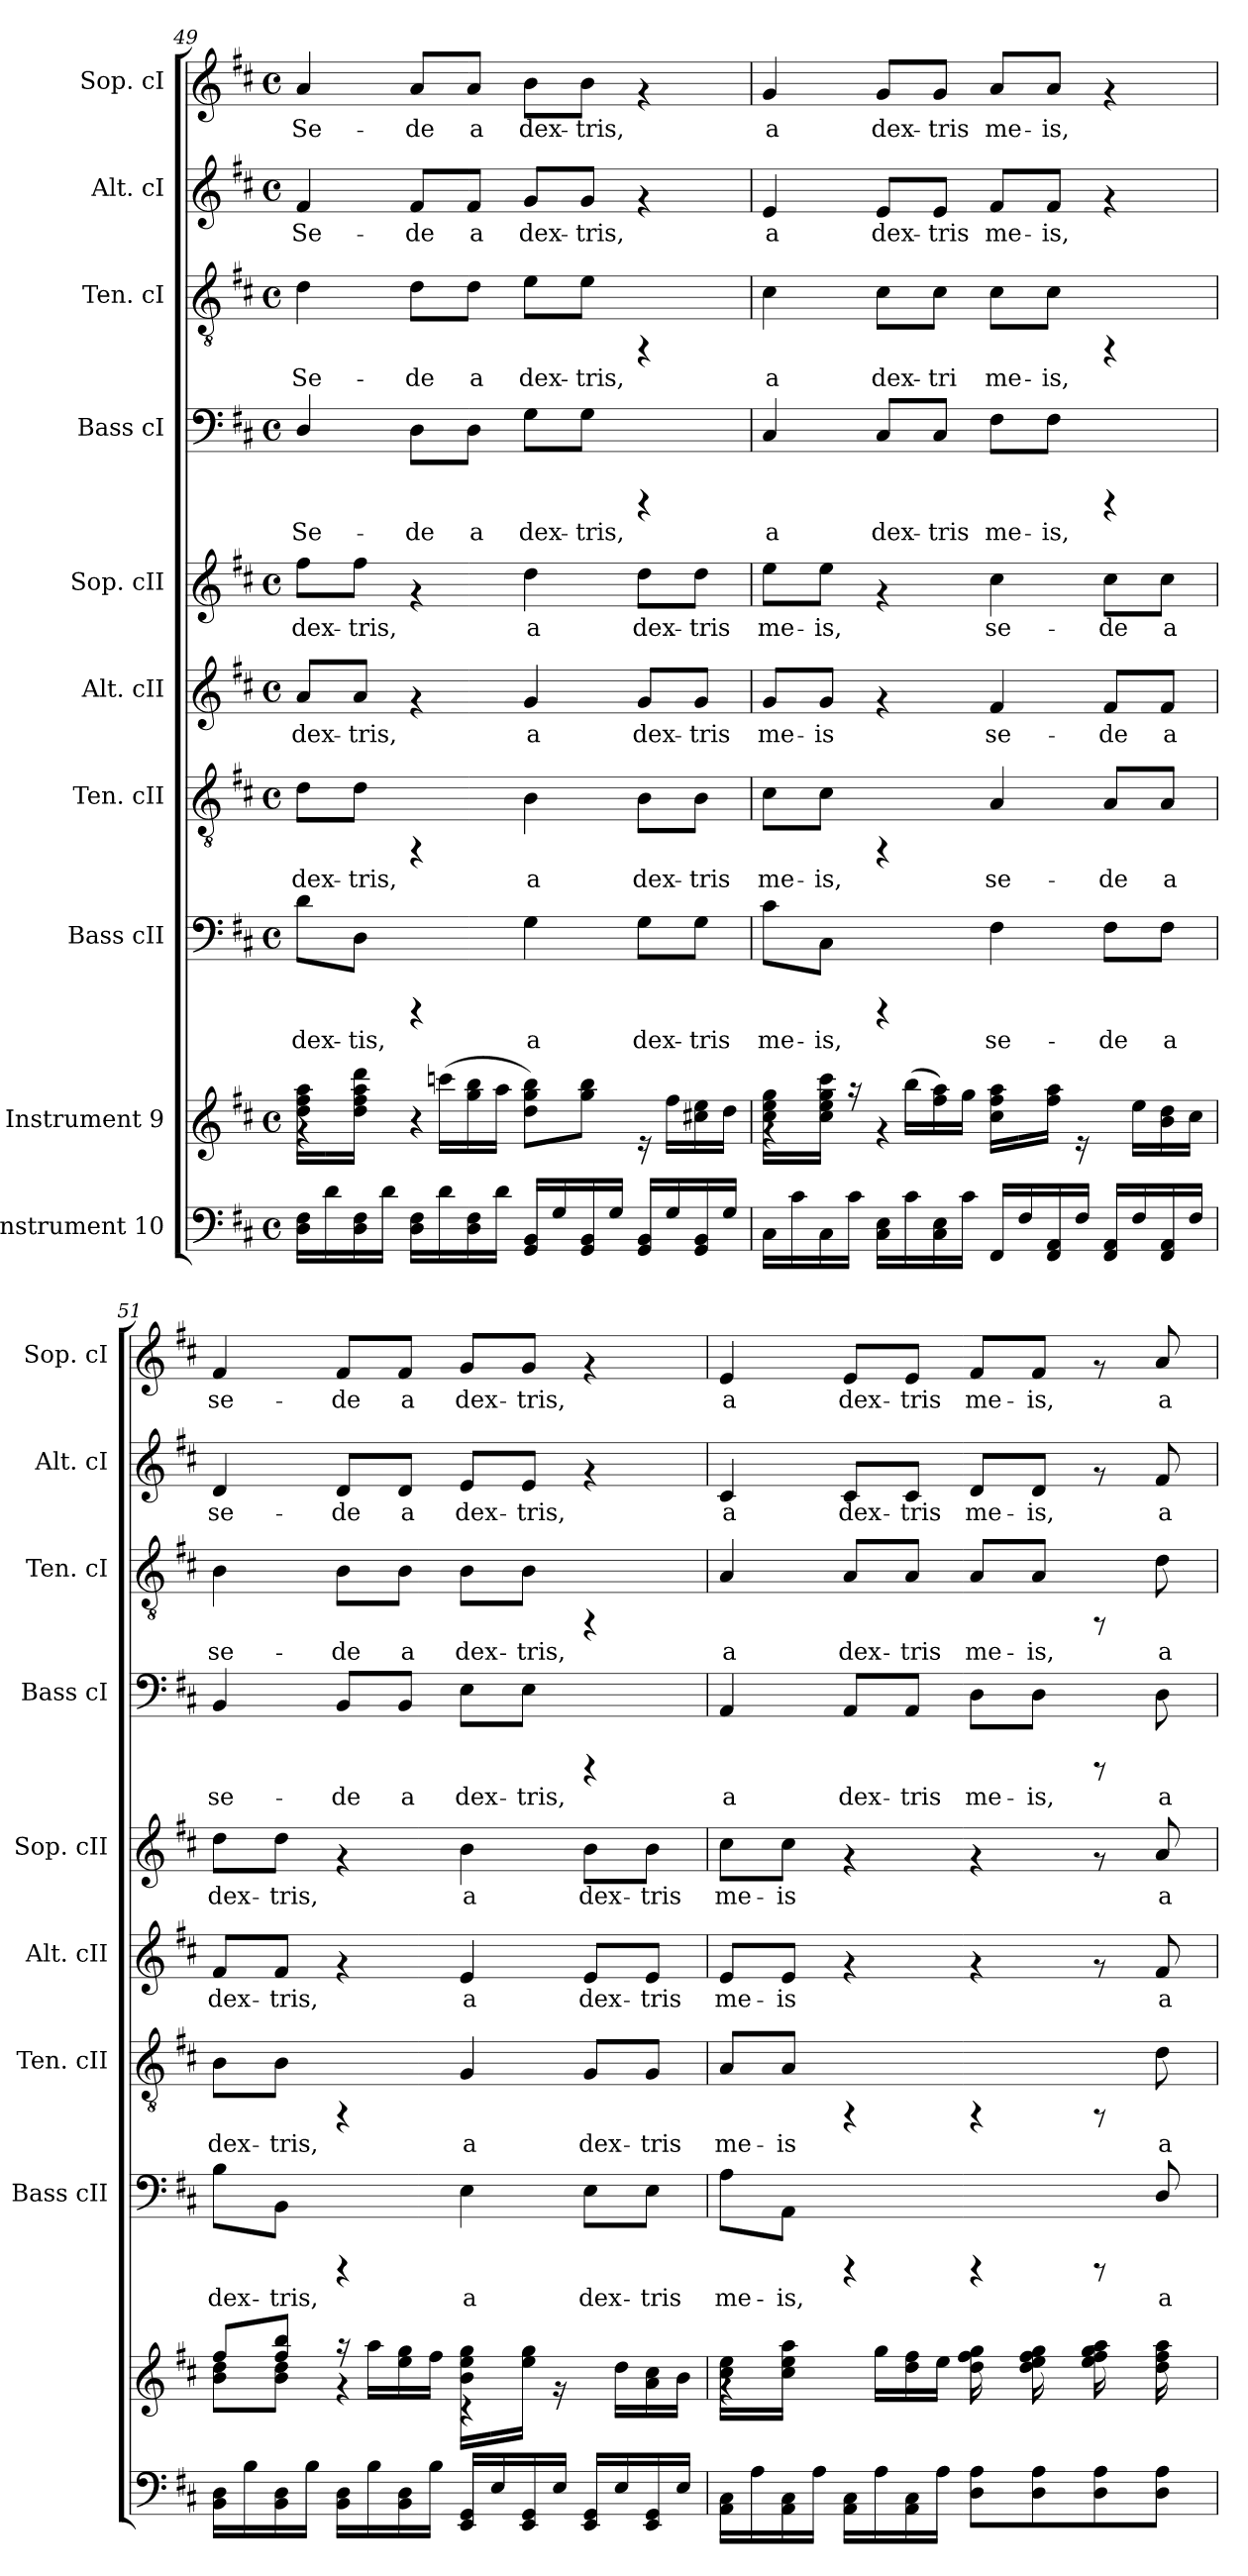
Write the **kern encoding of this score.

**kern	**kern	**kern	**text	**kern	**text	**kern	**text	**kern	**text	**kern	**text	**kern	**text	**kern	**text	**kern	**text
*part10	*part9	*part8	*part8	*part7	*part7	*part6	*part6	*part5	*part5	*part4	*part4	*part3	*part3	*part2	*part2	*part1	*part1
*staff10	*staff9	*staff8	*staff8	*staff7	*staff7	*staff6	*staff6	*staff5	*staff5	*staff4	*staff4	*staff3	*staff3	*staff2	*staff2	*staff1	*staff1
*I"Instrument 10	*I"Instrument 9	*I"Bass cII	*	*I"Ten. cII	*	*I"Alt. cII	*	*I"Sop. cII	*	*I"Bass cI	*	*I"Ten. cI	*	*I"Alt. cI	*	*I"Sop. cI	*
*	*	*I'Bass cII	*	*I'Ten. cII	*	*I'Alt. cII	*	*I'Sop. cII	*	*I'Bass cI	*	*I'Ten. cI	*	*I'Alt. cI	*	*I'Sop. cI	*
*clefF4	*clefG2	*clefF4	*	*clefGv2	*	*clefG2	*	*clefG2	*	*clefF4	*	*clefGv2	*	*clefG2	*	*clefG2	*
*k[f#c#]	*k[f#c#]	*k[f#c#]	*	*k[f#c#]	*	*k[f#c#]	*	*k[f#c#]	*	*k[f#c#]	*	*k[f#c#]	*	*k[f#c#]	*	*k[f#c#]	*
*D:	*D:	*D:	*	*D:	*	*D:	*	*D:	*	*D:	*	*D:	*	*D:	*	*D:	*
*M4/4	*M4/4	*M4/4	*	*M4/4	*	*M4/4	*	*M4/4	*	*M4/4	*	*M4/4	*	*M4/4	*	*M4/4	*
*met(c)	*met(c)	*met(c)	*	*met(c)	*	*met(c)	*	*met(c)	*	*met(c)	*	*met(c)	*	*met(c)	*	*met(c)	*
=49	=49	=49	=49	=49	=49	=49	=49	=49	=49	=49	=49	=49	=49	=49	=49	=49	=49
*	*^	*	*	*	*	*	*	*	*	*	*	*	*	*	*	*	*
!	!	!	!	!LO:LY:b:cj	!	!LO:LY:b:cj	!	!LO:LY:b:cj	!	!LO:LY:b:cj	!	!LO:LY:b:cj	!	!LO:LY:b:cj	!	!LO:LY:b:cj	!	!LO:LY:b:cj
16F#\ 16D\L	16aa\ 16ff#\ 16dd\L	4rf	8d\L	dex-	8d\L	dex-	8a/L	dex-	8ff#\L	dex-	4D/	Se-	4d\	Se-	4f#/	Se-	4a/	Se-
16d\	16ryy	.	.	.	.	.	.	.	.	.	.	.	.	.	.	.	.	.
!	!	!	!	!LO:LY:b:cj	!	!LO:LY:b:cj	!	!LO:LY:b:cj	!	!LO:LY:b:cj	!	!	!	!	!	!	!	!
16F#\ 16D\	16ddd\ 16aa\ 16ff#\ 16dd\J	.	8D\J	-tis,	8d\J	-tris,	8a/J	-tris,	8ff#\J	-tris,	.	.	.	.	.	.	.	.
16d\J	8ryy	.	.	.	.	.	.	.	.	.	.	.	.	.	.	.	.	.
!	!	!	!	!	!	!	!	!	!	!	!	!LO:LY:b:cj	!	!LO:LY:b:cj	!	!LO:LY:b:cj	!	!LO:LY:b:cj
16F#\ 16D\L	.	4ra	4rCCC	.	4rFF	.	4rf	.	4rf	.	8D\L	-de	8d\L	-de	8f#/L	-de	8a/L	-de
16d\	(<16cccn\L	.	.	.	.	.	.	.	.	.	.	.	.	.	.	.	.	.
!	!	!	!	!	!	!	!	!	!	!	!	!LO:LY:b:cj	!	!LO:LY:b:cj	!	!LO:LY:b:cj	!	!LO:LY:b:cj
16F#\ 16D\	16bb\ 16gg\	.	.	.	.	.	.	.	.	.	8D\J	a	8d\J	a	8f#/J	a	8a/J	a
16d\J	16aa\J	.	.	.	.	.	.	.	.	.	.	.	.	.	.	.	.	.
!	!	!	!	!LO:LY:b:cj	!	!LO:LY:b:cj	!	!LO:LY:b:cj	!	!LO:LY:b:cj	!	!LO:LY:b:cj	!	!LO:LY:b:cj	!	!LO:LY:b:cj	!	!LO:LY:b:cj
16BB/ 16GG/L	8bb\ 8gg\ 8dd\L)	2ryy	4G\	a	4B\	a	4g/	a	4dd\	a	8G\L	dex-	8e\L	dex-	8g/L	dex-	8b\L	dex-
16G/	.	.	.	.	.	.	.	.	.	.	.	.	.	.	.	.	.	.
!	!	!	!	!	!	!	!	!	!	!	!	!LO:LY:b:cj	!	!LO:LY:b:cj	!	!LO:LY:b:cj	!	!LO:LY:b:cj
16BB/ 16GG/	8bb\ 8gg\J	.	.	.	.	.	.	.	.	.	8G\J	-tris,	8e\J	-tris,	8g/J	-tris,	8b\J	-tris,
16G/J	.	.	.	.	.	.	.	.	.	.	.	.	.	.	.	.	.	.
!	!	!	!	!LO:LY:b:cj	!	!LO:LY:b:cj	!	!LO:LY:b:cj	!	!LO:LY:b:cj	!	!	!	!	!	!	!	!
16BB/ 16GG/L	16re	.	8G\L	dex-	8B\L	dex-	8g/L	dex-	8dd\L	dex-	4rCCC	.	4rFF	.	4rf	.	4rf	.
16G/	16ff#\L	.	.	.	.	.	.	.	.	.	.	.	.	.	.	.	.	.
!	!	!	!	!LO:LY:b:cj	!	!LO:LY:b:cj	!	!LO:LY:b:cj	!	!LO:LY:b:cj	!	!	!	!	!	!	!	!
16BB/ 16GG/	16ee\ 16cc#X\	.	8G\J	-tris	8B\J	-tris	8g/J	-tris	8dd\J	-tris	.	.	.	.	.	.	.	.
16G/J	16dd\J	.	.	.	.	.	.	.	.	.	.	.	.	.	.	.	.	.
=50	=50	=50	=50	=50	=50	=50	=50	=50	=50	=50	=50	=50	=50	=50	=50	=50	=50	=50
!	!	!	!	!LO:LY:b:cj	!	!LO:LY:b:cj	!	!LO:LY:b:cj	!	!LO:LY:b:cj	!	!LO:LY:b:cj	!	!LO:LY:b:cj	!	!LO:LY:b:cj	!	!LO:LY:b:cj
16C#\L	16gg\ 16ee\ 16cc#\L	4rf	8c#\L	me-	8c#\L	me-	8g/L	me-	8ee\L	me-	4C#/	a	4c#\	a	4e/	a	4g/	a
16c#\	16ryy	.	.	.	.	.	.	.	.	.	.	.	.	.	.	.	.	.
!	!	!	!	!LO:LY:b:cj	!	!LO:LY:b:cj	!	!LO:LY:b:cj	!	!LO:LY:b:cj	!	!	!	!	!	!	!	!
16C#\	16ccc#\ 16gg\ 16ee\ 16cc#\J	.	8C#\J	-is,	8c#\J	-is,	8g/J	-is	8ee\J	-is,	.	.	.	.	.	.	.	.
16c#\J	16r	.	.	.	.	.	.	.	.	.	.	.	.	.	.	.	.	.
!	!	!	!	!	!	!	!	!	!	!	!	!LO:LY:b:cj	!	!LO:LY:b:cj	!	!LO:LY:b:cj	!	!LO:LY:b:cj
16E\ 16C#\L	16ryy	4r	4rCCC	.	4rFF	.	4rf	.	4rf	.	8C#/L	dex-	8c#\L	dex-	8e/L	dex-	8g/L	dex-
16c#\	(<16bb\L	.	.	.	.	.	.	.	.	.	.	.	.	.	.	.	.	.
!	!	!	!	!	!	!	!	!	!	!	!	!LO:LY:b:cj	!	!LO:LY:b:cj	!	!LO:LY:b:cj	!	!LO:LY:b:cj
16E\ 16C#\	16aa\ 16ff#\)	.	.	.	.	.	.	.	.	.	8C#/J	-tris	8c#\J	-tri	8e/J	-tris	8g/J	-tris
16c#\J	16gg\J	.	.	.	.	.	.	.	.	.	.	.	.	.	.	.	.	.
!	!	!	!	!LO:LY:b:cj	!	!LO:LY:b:cj	!	!LO:LY:b:cj	!	!LO:LY:b:cj	!	!LO:LY:b:cj	!	!LO:LY:b:cj	!	!LO:LY:b:cj	!	!LO:LY:b:cj
16FF#/L	16aa\ 16ff#\ 16cc#\L	2ryy	4F#\	se-	4A/	se-	4f#/	se-	4cc#\	se-	8F#\L	me-	8c#\L	me-	8f#/L	me-	8a/L	me-
16F#/	16ryy	.	.	.	.	.	.	.	.	.	.	.	.	.	.	.	.	.
!	!	!	!	!	!	!	!	!	!	!	!	!LO:LY:b:cj	!	!LO:LY:b:cj	!	!LO:LY:b:cj	!	!LO:LY:b:cj
16AA/ 16FF#/	16ff#\ 16aa\J	.	.	.	.	.	.	.	.	.	8F#\J	-is,	8c#\J	-is,	8f#/J	-is,	8a/J	-is,
16F#/J	16re	.	.	.	.	.	.	.	.	.	.	.	.	.	.	.	.	.
!	!	!	!	!LO:LY:b:cj	!	!LO:LY:b:cj	!	!LO:LY:b:cj	!	!LO:LY:b:cj	!	!	!	!	!	!	!	!
16AA/ 16FF#/L	16ryy	.	8F#\L	-de	8A/L	-de	8f#/L	-de	8cc#\L	-de	4rCCC	.	4rFF	.	4rf	.	4rf	.
16F#/	16ee\L	.	.	.	.	.	.	.	.	.	.	.	.	.	.	.	.	.
!	!	!	!	!LO:LY:b:cj	!	!LO:LY:b:cj	!	!LO:LY:b:cj	!	!LO:LY:b:cj	!	!	!	!	!	!	!	!
16AA/ 16FF#/	16dd\ 16b\	.	8F#\J	a	8A/J	a	8f#/J	a	8cc#\J	a	.	.	.	.	.	.	.	.
16F#/J	16cc#\J	.	.	.	.	.	.	.	.	.	.	.	.	.	.	.	.	.
!!LO:PB:g=z
=51	=51	=51	=51	=51	=51	=51	=51	=51	=51	=51	=51	=51	=51	=51	=51	=51	=51	=51
!	!	!	!	!LO:LY:b:cj	!	!LO:LY:b:cj	!	!LO:LY:b:cj	!	!LO:LY:b:cj	!	!LO:LY:b:cj	!	!LO:LY:b:cj	!	!LO:LY:b:cj	!	!LO:LY:b:cj
16D\ 16BB\L	8dd\ 8b\L	8ff#/L	8B\L	dex-	8B\L	dex-	8f#/L	dex-	8dd\L	dex-	4BB/	se-	4B\	se-	4d/	se-	4f#/	se-
16B\	.	.	.	.	.	.	.	.	.	.	.	.	.	.	.	.	.	.
!	!	!	!	!LO:LY:b:cj	!	!LO:LY:b:cj	!	!LO:LY:b:cj	!	!LO:LY:b:cj	!	!	!	!	!	!	!	!
16D\ 16BB\	8dd\ 8b\J	8bb/ 8ff#/J	8BB\J	-tris,	8B\J	-tris,	8f#/J	-tris,	8dd\J	-tris,	.	.	.	.	.	.	.	.
16B\J	.	.	.	.	.	.	.	.	.	.	.	.	.	.	.	.	.	.
!	!	!	!	!	!	!	!	!	!	!	!	!LO:LY:b:cj	!	!LO:LY:b:cj	!	!LO:LY:b:cj	!	!LO:LY:b:cj
16D\ 16BB\L	16r	4rf	4rCCC	.	4rFF	.	4rf	.	4rf	.	8BB/L	-de	8B\L	-de	8d/L	-de	8f#/L	-de
16B\	16aa\L	.	.	.	.	.	.	.	.	.	.	.	.	.	.	.	.	.
!	!	!	!	!	!	!	!	!	!	!	!	!LO:LY:b:cj	!	!LO:LY:b:cj	!	!LO:LY:b:cj	!	!LO:LY:b:cj
16D\ 16BB\	16gg\ 16ee\	.	.	.	.	.	.	.	.	.	8BB/J	a	8B\J	a	8d/J	a	8f#/J	a
16B\J	16ff#\J	.	.	.	.	.	.	.	.	.	.	.	.	.	.	.	.	.
!	!	!	!	!LO:LY:b:cj	!	!LO:LY:b:cj	!	!LO:LY:b:cj	!	!LO:LY:b:cj	!	!LO:LY:b:cj	!	!LO:LY:b:cj	!	!LO:LY:b:cj	!	!LO:LY:b:cj
16GG/ 16EE/L	16gg\ 16b\ 16ee\L	4r	4E\	a	4G/	a	4e/	a	4b\	a	8E\L	dex-	8B\L	dex-	8e/L	dex-	8g/L	dex-
16E/	16ryy	.	.	.	.	.	.	.	.	.	.	.	.	.	.	.	.	.
!	!	!	!	!	!	!	!	!	!	!	!	!LO:LY:b:cj	!	!LO:LY:b:cj	!	!LO:LY:b:cj	!	!LO:LY:b:cj
16GG/ 16EE/	16gg\ 16ee\J	.	.	.	.	.	.	.	.	.	8E\J	-tris,	8B\J	-tris,	8e/J	-tris,	8g/J	-tris,
16E/J	16rf	.	.	.	.	.	.	.	.	.	.	.	.	.	.	.	.	.
!	!	!	!	!LO:LY:b:cj	!	!LO:LY:b:cj	!	!LO:LY:b:cj	!	!LO:LY:b:cj	!	!	!	!	!	!	!	!
16GG/ 16EE/L	16ryy	4ryy	8E\L	dex-	8G/L	dex-	8e/L	dex-	8b\L	dex-	4rCCC	.	4rFF	.	4rf	.	4rf	.
16E/	16dd\L	.	.	.	.	.	.	.	.	.	.	.	.	.	.	.	.	.
!	!	!	!	!LO:LY:b:cj	!	!LO:LY:b:cj	!	!LO:LY:b:cj	!	!LO:LY:b:cj	!	!	!	!	!	!	!	!
16GG/ 16EE/	16cc#\ 16a\	.	8E\J	-tris	8G/J	-tris	8e/J	-tris	8b\J	-tris	.	.	.	.	.	.	.	.
16E/J	16b\J	.	.	.	.	.	.	.	.	.	.	.	.	.	.	.	.	.
=52	=52	=52	=52	=52	=52	=52	=52	=52	=52	=52	=52	=52	=52	=52	=52	=52	=52	=52
!	!	!	!	!LO:LY:b:cj	!	!LO:LY:b:cj	!	!LO:LY:b:cj	!	!LO:LY:b:cj	!	!LO:LY:b:cj	!	!LO:LY:b:cj	!	!LO:LY:b:cj	!	!LO:LY:b:cj
16C#\ 16AA\L	16ee\ 16cc#\L	4rf	8A\L	me-	8A/L	me-	8e/L	me-	8cc#\L	me-	4AA/	a	4A/	a	4c#/	a	4e/	a
16A\	16ryy	.	.	.	.	.	.	.	.	.	.	.	.	.	.	.	.	.
!	!	!	!	!LO:LY:b:cj	!	!LO:LY:b:cj	!	!LO:LY:b:cj	!	!LO:LY:b:cj	!	!	!	!	!	!	!	!
16C#\ 16AA\	16aa\ 16ee\ 16cc#\J	.	8AA\J	-is,	8A/J	-is	8e/J	-is	8cc#\J	-is	.	.	.	.	.	.	.	.
16A\J	8ryy	.	.	.	.	.	.	.	.	.	.	.	.	.	.	.	.	.
!	!	!	!	!	!	!	!	!	!	!	!	!LO:LY:b:cj	!	!LO:LY:b:cj	!	!LO:LY:b:cj	!	!LO:LY:b:cj
16C#\ 16AA\L	.	16ryy	4rCCC	.	4rFF	.	4rf	.	4rf	.	8AA/L	dex-	8A/L	dex-	8c#/L	dex-	8e/L	dex-
16A\	16gg\L	2ryy	.	.	.	.	.	.	.	.	.	.	.	.	.	.	.	.
!	!	!	!	!	!	!	!	!	!	!	!	!LO:LY:b:cj	!	!LO:LY:b:cj	!	!LO:LY:b:cj	!	!LO:LY:b:cj
16C#\ 16AA\	16ff#\ 16dd\	.	.	.	.	.	.	.	.	.	8AA/J	-tris	8A/J	-tris	8c#/J	-tris	8e/J	-tris
16A\J	16ee\J	.	.	.	.	.	.	.	.	.	.	.	.	.	.	.	.	.
!	!	!	!	!	!	!	!	!	!	!	!	!LO:LY:b:cj	!	!LO:LY:b:cj	!	!LO:LY:b:cj	!	!LO:LY:b:cj
8A\ 8D\L	16ff#\ 16dd\ 16gg\	.	4rCCC	.	4rFF	.	4rf	.	4rf	.	8D\L	me-	8A/L	me-	8d/L	me-	8f#/L	me-
.	16ryy	.	.	.	.	.	.	.	.	.	.	.	.	.	.	.	.	.
!	!	!	!	!	!	!	!	!	!	!	!	!LO:LY:b:cj	!	!LO:LY:b:cj	!	!LO:LY:b:cj	!	!LO:LY:b:cj
8A\ 8D\	16gg\ 16ff#\ 16dd\ 16ee\	.	.	.	.	.	.	.	.	.	8D\J	-is,	8A/J	-is,	8d/J	-is,	8f#/J	-is,
.	16ryy	.	.	.	.	.	.	.	.	.	.	.	.	.	.	.	.	.
8A\ 8D\	16aa\ 16gg\ 16ff#\ 16ee\	.	8rCCC	.	8rFF	.	8rf	.	8rf	.	8rCCC	.	8rFF	.	8rf	.	8rf	.
.	16ryy	8.ryy	.	.	.	.	.	.	.	.	.	.	.	.	.	.	.	.
!	!	!	!	!LO:LY:b:cj	!	!LO:LY:b:cj	!	!LO:LY:b:cj	!	!LO:LY:b:cj	!	!LO:LY:b:cj	!	!LO:LY:b:cj	!	!LO:LY:b:cj	!	!LO:LY:b:cj
8A\ 8D\J	16aa\ 16dd\ 16ff#\L	.	8D/	a	8d\	a	8f#/	a	8a/	a	8D\	a	8d\	a	8f#/	a	8a/	a
.	16ryy	.	.	.	.	.	.	.	.	.	.	.	.	.	.	.	.	.
*	*v	*v	*	*	*	*	*	*	*	*	*	*	*	*	*	*	*	*
=	=	=	=	=	=	=	=	=	=	=	=	=	=	=	=	=	=
*-	*-	*-	*-	*-	*-	*-	*-	*-	*-	*-	*-	*-	*-	*-	*-	*-	*-
